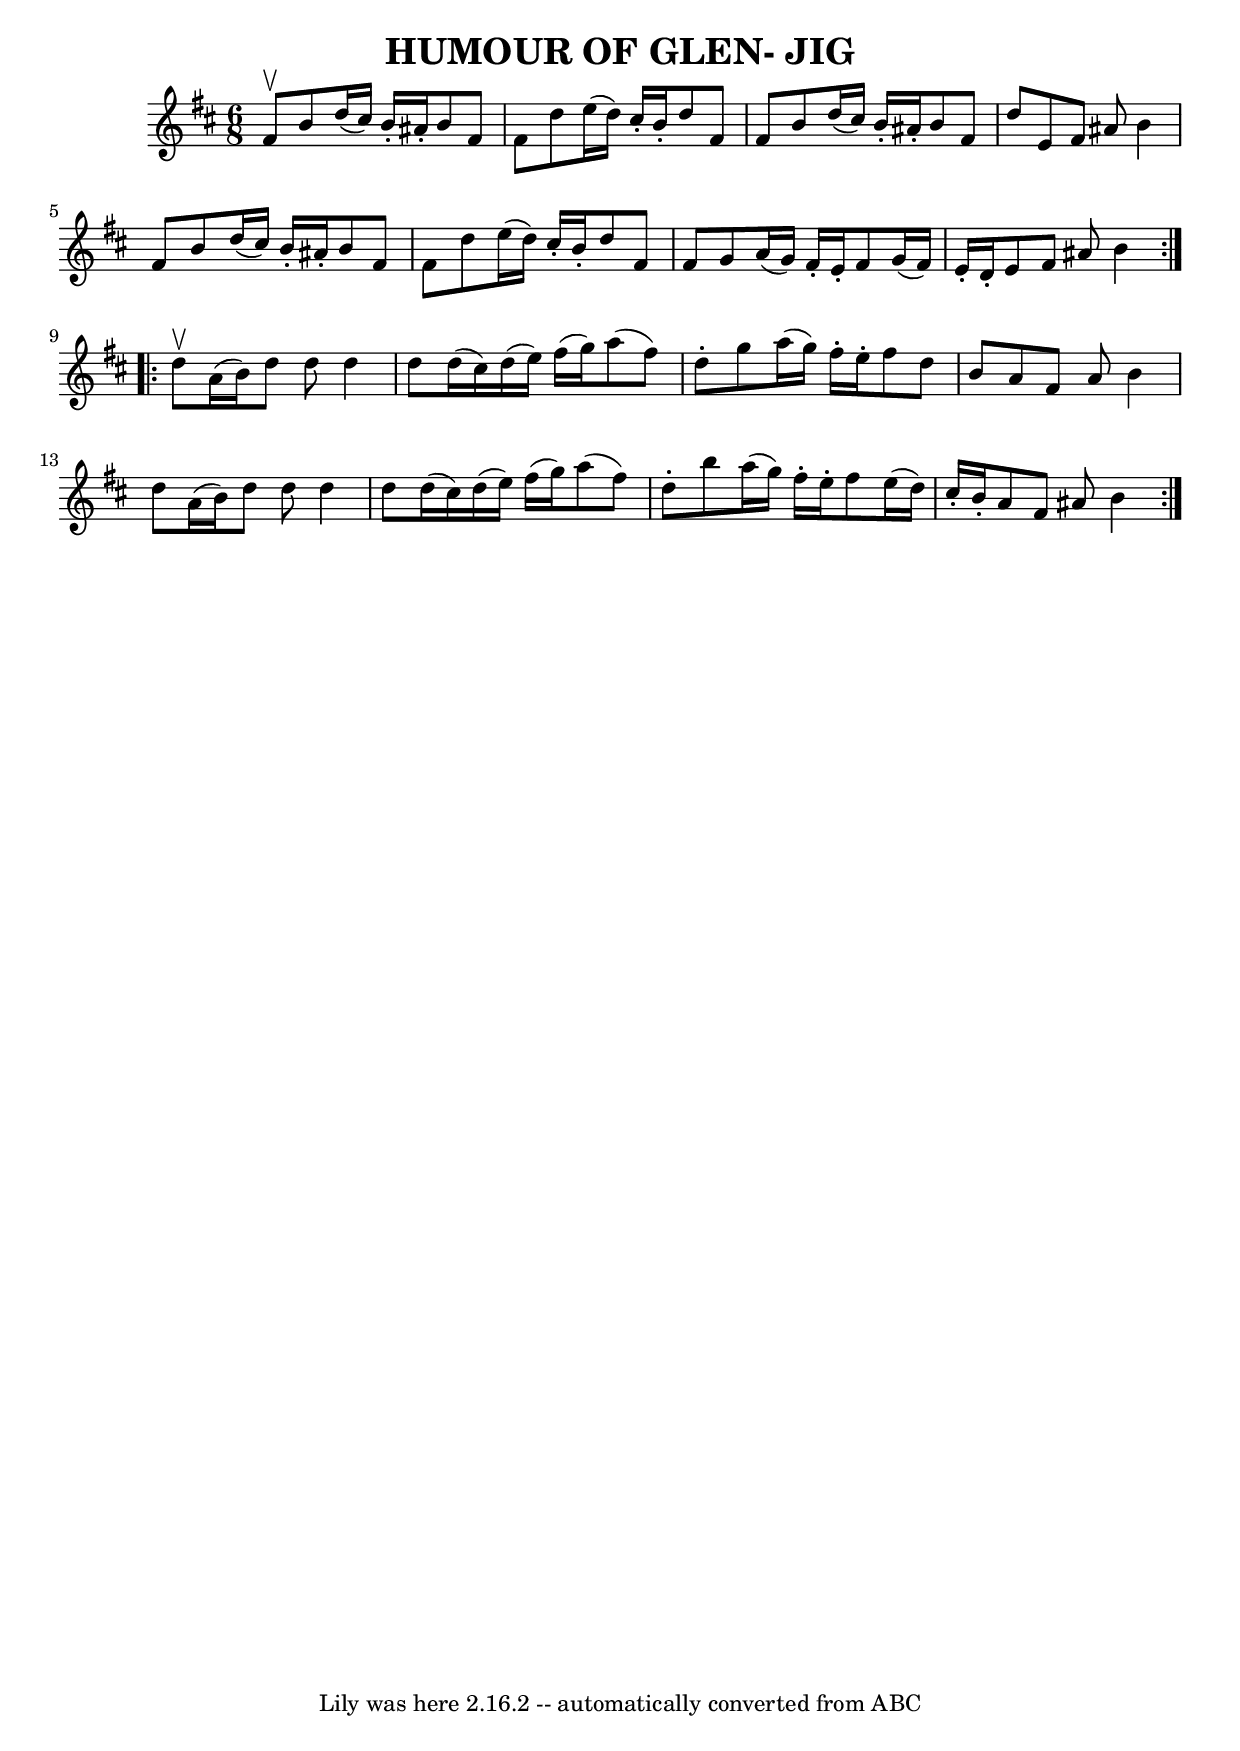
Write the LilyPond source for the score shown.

\version "2.16.2"
\include "Mammoth.ily"
\header {
  %% book = "Ryan's Mammoth Collection of Fiddle Tunes"
  crossRefNumber = "1"
  footnotes = ""
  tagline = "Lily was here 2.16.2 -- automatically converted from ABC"
  title = "HUMOUR OF GLEN- JIG"

}
voicedefault =  {



  \repeat volta 2 {

    \time 6/8 
    \key b \minor
    fis'8^\upbow       |
    b'8 d''16 (
    cis''16) b'16-. ais'16-. b'8 fis'8 fis'8    |
    d''8    
    e''16 (d''16) cis''16-. b'16-. d''8 fis'8 fis'8        
    |
    b'8 d''16 (cis''16) b'16-. ais'16-. b'8 fis'8    
    d''8    |
    e'8 fis'8 ais'8 b'4 fis'8    |
    
    |
    b'8 d''16 (cis''16) b'16-. ais'16-. b'8 fis'8    
    fis'8    |
    d''8 e''16 (d''16) cis''16-. b'16-. d''8   
    fis'8 fis'8        |
    g'8 a'16 (g'16) fis'16-. e'16-. fis'8 g'16 (fis'16) e'16-. d'16-.   |
    e'8 fis'8 
    ais'8 b'4    
  }     
  \repeat volta 2 {
    d''8^\upbow       |
    a'16 
    (b'16) d''8 d''8 d''4 d''8    |
    d''16 (cis''16) 
    d''16 (e''16) fis''16 (g''16) a''8 (fis''8) d''8-.   
    |
    g''8 a''16 (g''16) fis''16-. e''16-. fis''8    
    d''8 b'8    |
    a'8 fis'8 a'8 b'4 d''8    |
    
    |
    a'16 (b'16) d''8 d''8 d''4 d''8    |
    d''16 
    (cis''16) d''16 (e''16) fis''16 (g''16) a''8 (fis''8 
    ) d''8-.       |
    b''8 a''16 (g''16) fis''16-. e''16-. fis''8 e''16 (d''16) cis''16-. b'16-.   |
    a'8    
    fis'8 ais'8 b'4    
  }   

}

\score{
  <<

    \context Staff="default"
    {
      \voicedefault 
      
    }

  >>
  \layout {
    
  }
  \midi {
  }

}
